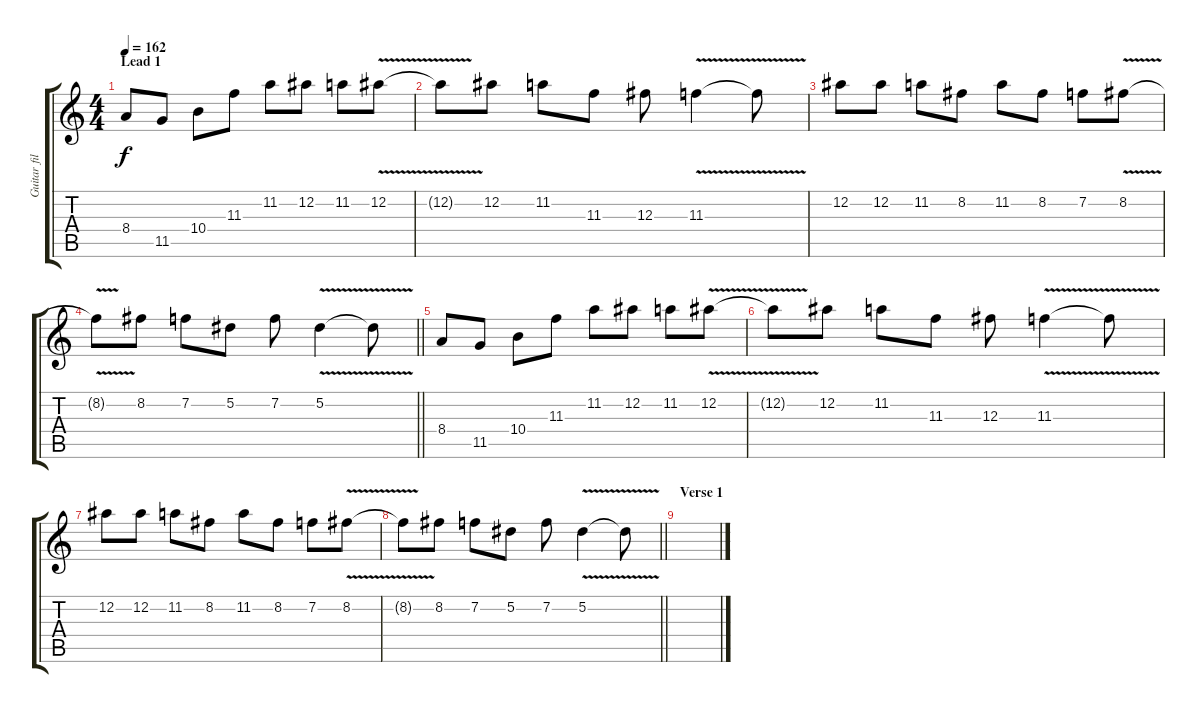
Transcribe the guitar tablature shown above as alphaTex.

\track ("Guitar fillers" "Guitar fil") {instrument distortionguitar}
\staff {score tabs}
\tuning (Eb4 Bb3 Gb3 Db3 Ab2 Eb2) {hide}
\ts (4 4)
\section ("" "Lead 1")
\tempo 162
\clef g2
\ks c
8.4.8{dy f} 11.5.8 10.4.8 11.3.8 11.2.8 12.2.8 11.2.8 12.2{v}.8 |
12.2{t}.8 12.2.8 11.2.8 11.3.8 12.3.8 11.3{v}.4 11.3{t}.8 |
12.2.8 12.2.8 11.2.8 8.2.8 11.2.8 8.2.8 7.2.8 8.2{v}.8 |
\barLineRight lightlight
8.2{t}.8 8.2.8 7.2.8 5.2.8 7.2.8 5.2{v}.4 5.2{t}.8 |
8.4.8 11.5.8 10.4.8 11.3.8 11.2.8 12.2.8 11.2.8 12.2{v}.8 |
12.2{t}.8 12.2.8 11.2.8 11.3.8 12.3.8 11.3{v}.4 11.3{t}.8 |
12.2.8 12.2.8 11.2.8 8.2.8 11.2.8 8.2.8 7.2.8 8.2{v}.8 |
\barLineRight lightlight
8.2{t}.8 8.2.8 7.2.8 5.2.8 7.2.8 5.2{v}.4 5.2{t}.8 |
\section ("" "Verse 1")
